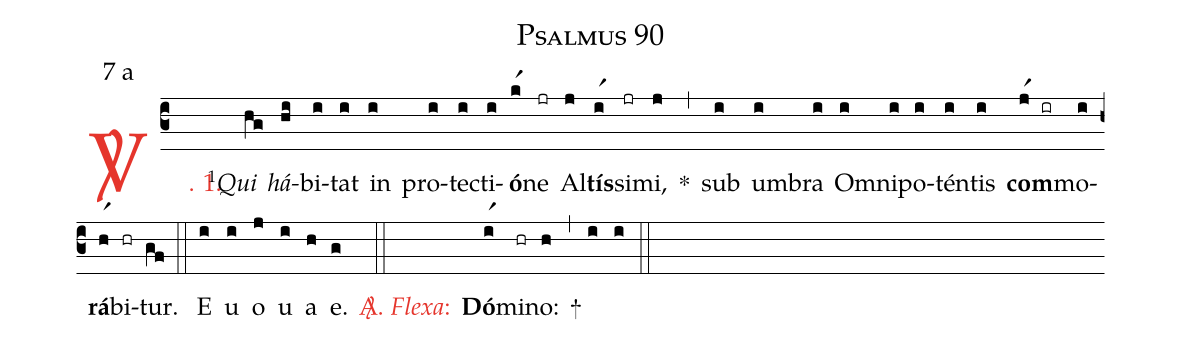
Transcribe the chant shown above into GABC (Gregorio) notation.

name: Psalmus 90;
mode: 7;
mode-differentia: a;
%%
(c3)

<c><sp>V/</sp>. 1.</c>() <v>\VSup{1}</v><i>Qui</i>(hg) <i>há</i>(hi)bi(i)tat(i) in(i) pro(i)te(i)cti(i)<b>ó</b>(kr1)ne(jr) Al(j)<b>tís</b>(ir1)si(jr)mi,(j) *(,) sub(i) um(i)bra(i) Om(i)ni(i)po(i)tén(i)tis(i) <b>com</b>(jr1 ir)mo(i)<b>rá</b>(hr1)bi(hr)tur.(gf)

(::)

<eu>E(i) u(i) o(j) u(i) a(h) e.</eu>(g)

<c><sp>A/</sp>.</c>(::)

<nlba><c><i>Flexa</i>:</c>() <b>Dó</b></nlba>(ir1)mi(hr)no:(h) +(,) (i) (i)

(::)
